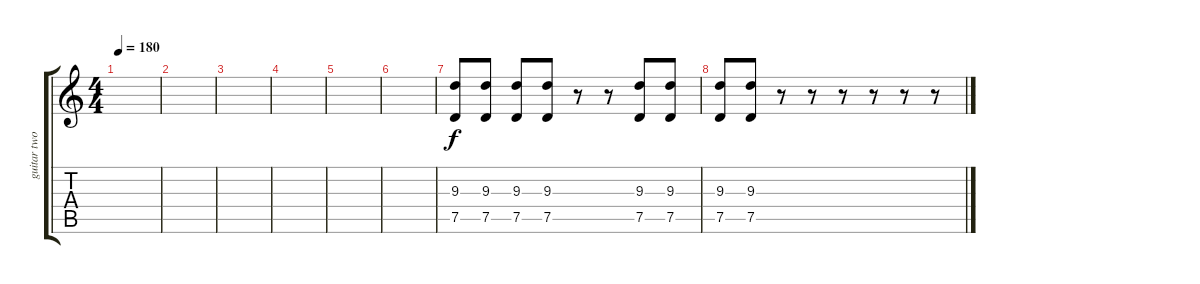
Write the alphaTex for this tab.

\track ("guitar two double" "guitar two") {instrument overdrivenguitar}
\staff {score tabs}
\tuning (D4 A3 F3 C3 G2 C2) {hide}
\ts (4 4)
\tempo 180
\clef g2
\ks c
|
|
|
|
|
|
(9.3 7.5).8 (9.3 7.5).8 (9.3 7.5).8 (9.3 7.5).8 r.8 r.8 (9.3 7.5).8 (9.3 7.5).8 |
(9.3 7.5).8 (9.3 7.5).8 r.8 r.8 r.8 r.8 r.8 r.8
